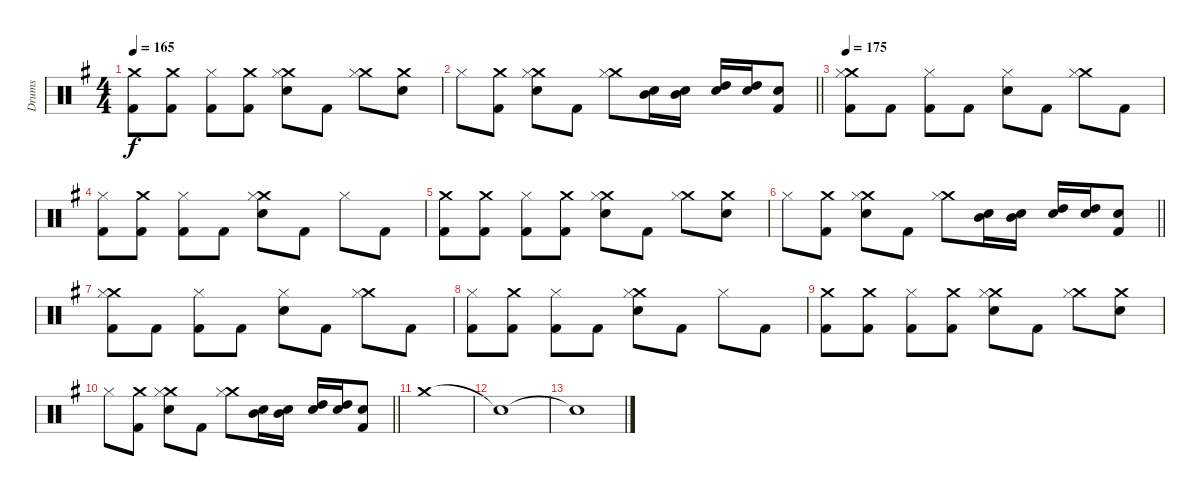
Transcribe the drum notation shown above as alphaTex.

\track ("Drums" "Drums") {instrument percussion}
\staff {score}
\articulation defaults
\ts (4 4)
\tempo 165
\clef neutral
\ks g
("Crash medium (hit)" "Kick (hit) 2").8{dy f} ("Crash medium (hit)" "Kick (hit) 2").8 ("Hi-Hat (closed)" "Kick (hit) 2").8 ("Crash medium (hit)" "Kick (hit) 2").8 ("Crash medium (hit)" "Hi-Hat (closed)" "Snare (hit) 2").8 "Kick (hit) 2".8 ("Crash medium (hit)" "Hi-Hat (closed)").8 ("Crash medium (hit)" "Snare (hit) 2").8 |
\barLineRight lightlight "Hi-Hat (closed)".8
("Crash medium (hit)" "Kick (hit) 2").8 ("Crash medium (hit)" "Hi-Hat (closed)" "Snare (hit) 2").8 "Kick (hit) 2".8 ("Crash medium (hit)" "Hi-Hat (closed)").8 ("Mid Tom (hit)" "Snare (hit) 2").16 ("Mid Tom (hit)" "Snare (hit) 2").16 ("High Tom (hit)" "Snare (hit) 2").16 ("High Tom (hit)" "Snare (hit) 2").16 ("Snare (hit) 2" "Kick (hit) 2").8 |
\tempo 175
("Crash medium (hit)" "Hi-Hat (closed)" "Kick (hit) 2").8 "Kick (hit) 2".8 ("Hi-Hat (closed)" "Kick (hit) 2").8 "Kick (hit) 2".8 ("Hi-Hat (closed)" "Snare (hit) 2").8 "Kick (hit) 2".8 ("Crash medium (hit)" "Hi-Hat (closed)").8 "Kick (hit) 2".8 |
("Hi-Hat (closed)" "Kick (hit) 2").8 ("Crash medium (hit)" "Kick (hit) 2").8 ("Hi-Hat (closed)" "Kick (hit) 2").8 "Kick (hit) 2".8 ("Crash medium (hit)" "Hi-Hat (closed)" "Snare (hit) 2").8 "Kick (hit) 2".8 "Hi-Hat (closed)".8 "Kick (hit) 2".8 |
("Crash medium (hit)" "Kick (hit) 2").8 ("Crash medium (hit)" "Kick (hit) 2").8 ("Hi-Hat (closed)" "Kick (hit) 2").8 ("Crash medium (hit)" "Kick (hit) 2").8 ("Crash medium (hit)" "Hi-Hat (closed)" "Snare (hit) 2").8 "Kick (hit) 2".8 ("Crash medium (hit)" "Hi-Hat (closed)").8 ("Crash medium (hit)" "Snare (hit) 2").8 |
\barLineRight lightlight "Hi-Hat (closed)".8
("Crash medium (hit)" "Kick (hit) 2").8 ("Crash medium (hit)" "Hi-Hat (closed)" "Snare (hit) 2").8 "Kick (hit) 2".8 ("Crash medium (hit)" "Hi-Hat (closed)").8 ("Mid Tom (hit)" "Snare (hit) 2").16 ("Mid Tom (hit)" "Snare (hit) 2").16 ("High Tom (hit)" "Snare (hit) 2").16 ("High Tom (hit)" "Snare (hit) 2").16 ("Snare (hit) 2" "Kick (hit) 2").8 |
("Crash medium (hit)" "Hi-Hat (closed)" "Kick (hit) 2").8 "Kick (hit) 2".8 ("Hi-Hat (closed)" "Kick (hit) 2").8 "Kick (hit) 2".8 ("Hi-Hat (closed)" "Snare (hit) 2").8 "Kick (hit) 2".8 ("Crash medium (hit)" "Hi-Hat (closed)").8 "Kick (hit) 2".8 |
("Hi-Hat (closed)" "Kick (hit) 2").8 ("Crash medium (hit)" "Kick (hit) 2").8 ("Hi-Hat (closed)" "Kick (hit) 2").8 "Kick (hit) 2".8 ("Crash medium (hit)" "Hi-Hat (closed)" "Snare (hit) 2").8 "Kick (hit) 2".8 "Hi-Hat (closed)".8 "Kick (hit) 2".8 |
("Crash medium (hit)" "Kick (hit) 2").8 ("Crash medium (hit)" "Kick (hit) 2").8 ("Hi-Hat (closed)" "Kick (hit) 2").8 ("Crash medium (hit)" "Kick (hit) 2").8 ("Crash medium (hit)" "Hi-Hat (closed)" "Snare (hit) 2").8 "Kick (hit) 2".8 ("Crash medium (hit)" "Hi-Hat (closed)").8 ("Crash medium (hit)" "Snare (hit) 2").8 |
\barLineRight lightlight "Hi-Hat (closed)".8
("Crash medium (hit)" "Kick (hit) 2").8 ("Crash medium (hit)" "Hi-Hat (closed)" "Snare (hit) 2").8 "Kick (hit) 2".8 ("Crash medium (hit)" "Hi-Hat (closed)").8 ("Mid Tom (hit)" "Snare (hit) 2").16 ("Mid Tom (hit)" "Snare (hit) 2").16 ("High Tom (hit)" "Snare (hit) 2").16 ("High Tom (hit)" "Snare (hit) 2").16 ("Snare (hit) 2" "Kick (hit) 2").8 |
"Crash medium (hit)".1 |
"Snare (hit)"{t}.1 |
"Snare (hit)"{t}.1
